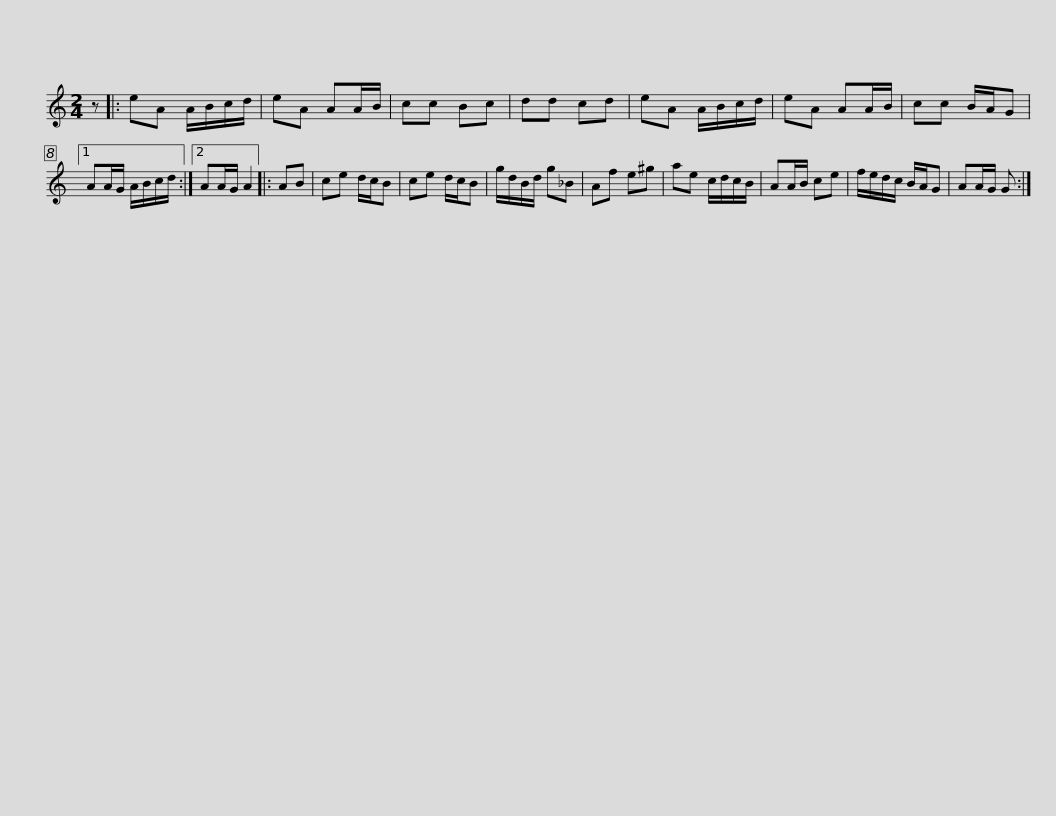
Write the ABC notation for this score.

X:1
L:1/8
M:2/4
I:linebreak $
K:C
V:1 treble
V:1
 z |: eA A/B/c/d/ | eA AA/B/ | cc Bc | dd cd | %5
 eA A/B/c/d/ | eA AA/B/ | cc B/A/G |1 AA/G/ A/B/c/d/ :|2$ AA/G/ A2 |: %10
 AB | ce d/c/B | ce d/c/B | g/d/B/d/ g_B | Af e^g | %15
 ae c/d/c/B/ | AA/B/ ce | f/e/d/c/ B/A/G |$ AA/G/ G :| %19
